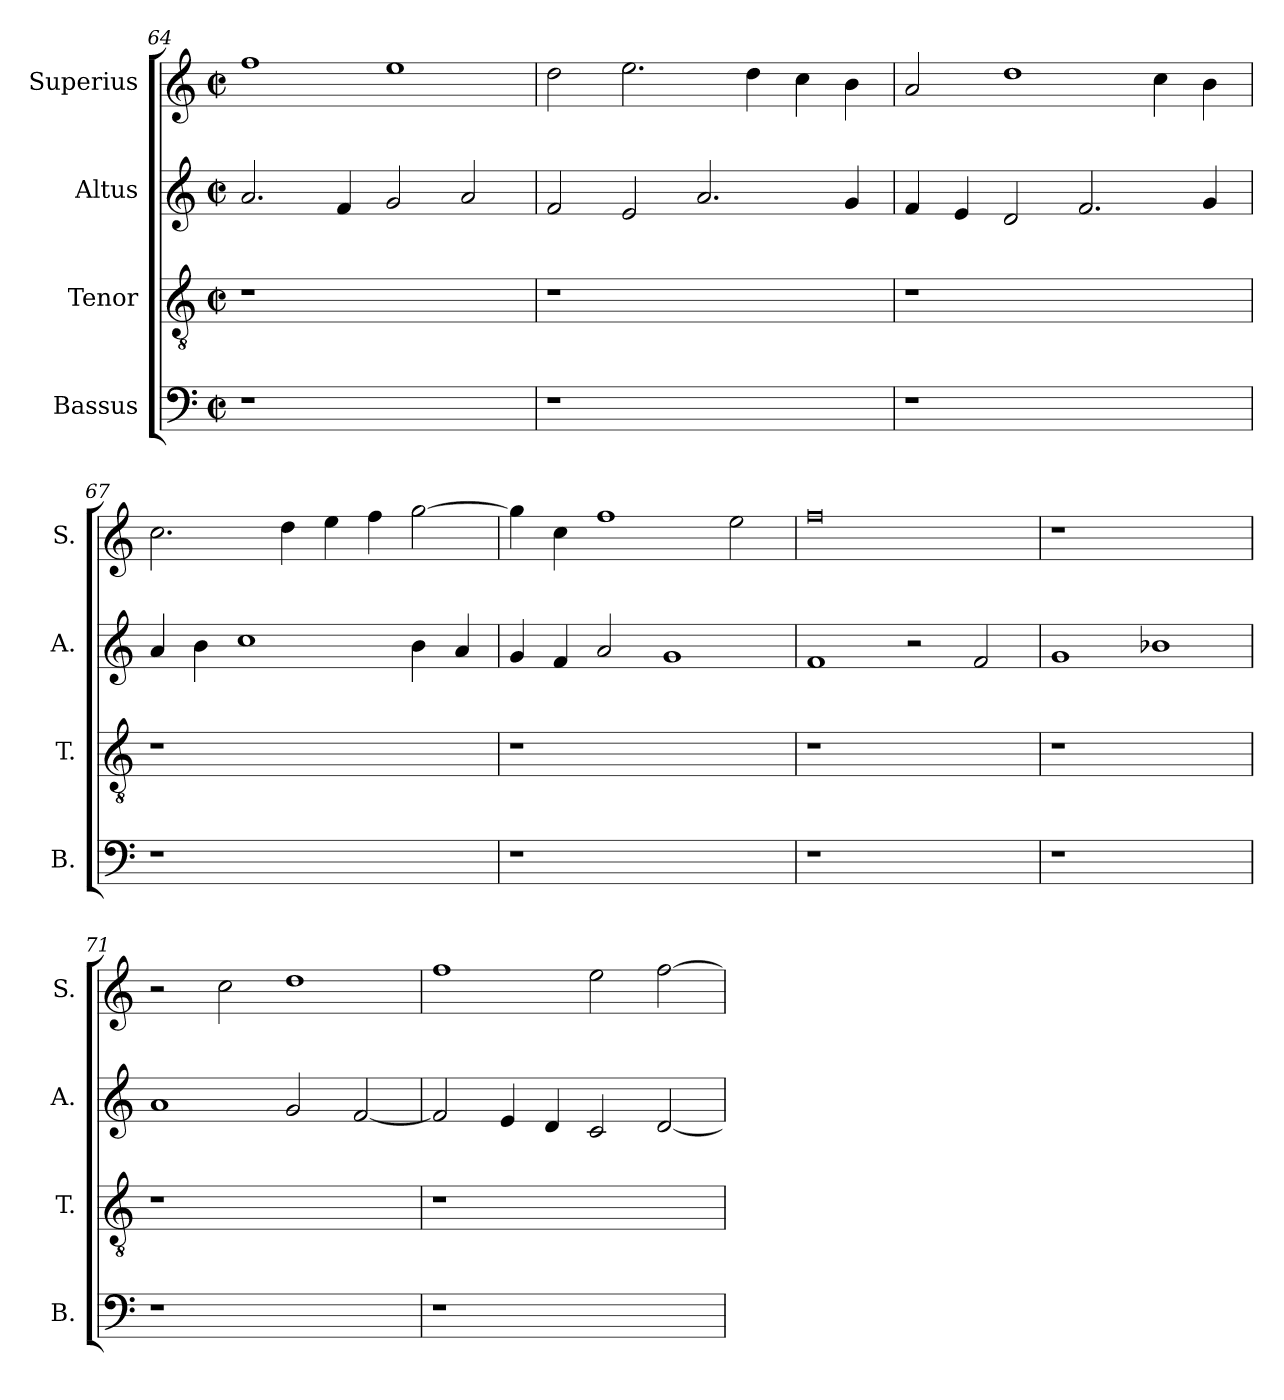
**kern	**kern	**kern	**kern
*part4	*part3	*part2	*part1
*staff4	*staff3	*staff2	*staff1
*I"Bassus	*I"Tenor	*I"Altus	*I"Superius
*I'B.	*I'T.	*I'A.	*I'S.
*clefF4	*clefGv2	*clefG2	*clefG2
*	*ITrd7c12	*	*
*k[]	*k[]	*k[]	*k[]
*C:	*C:	*C:	*C:
*M2/2	*M2/2	*M2/2	*M2/2
*met(c|)	*met(c|)	*met(c|)	*met(c|)
=64	=64	=64	=64
!LO:N:vis=1	!LO:N:vis=1	!	!
1r	1r	2.ai/	1ffi
.	.	4fi/	.
1ryy	1ryy	2gi/	1eei
.	.	2ai/	.
=65	=65	=65	=65
!LO:N:vis=1	!LO:N:vis=1	!	!
1r	1r	2fi/	2ddi\
.	.	2ei/	2.eei\
1ryy	1ryy	2.ai/	.
.	.	.	4ddi\
.	.	.	4cci\
.	.	4gi/	4bi\
=66	=66	=66	=66
!LO:N:vis=1	!LO:N:vis=1	!	!
1r	1r	4fi/	2ai/
.	.	4ei/	.
.	.	2di/	1ddi
1ryy	1ryy	2.fi/	.
.	.	.	4cci\
.	.	4gi/	4bi\
=67	=67	=67	=67
!LO:N:vis=1	!LO:N:vis=1	!	!
1r	1r	4ai/	2.cci\
.	.	4bi\	.
.	.	1cci	.
.	.	.	4ddi\
1ryy	1ryy	.	4eei\
.	.	.	4ffi\
.	.	4bi\	[>2ggi\
.	.	4ai/	.
!!LO:LB:g=z
=68	=68	=68	=68
!LO:N:vis=1	!LO:N:vis=1	!	!
1r	1r	4gi/	4ggi\]
.	.	4fi/	4cci\
.	.	2ai/	1ffi
1ryy	1ryy	1gi	.
.	.	.	2eei\
=69	=69	=69	=69
!LO:N:vis=1	!LO:N:vis=1	!	!
1r	1r	1fi	0ffi
1ryy	1ryy	2r	.
.	.	2fi/	.
=70	=70	=70	=70
!LO:N:vis=1	!LO:N:vis=1	!	!LO:N:vis=1
1r	1r	1gi	1r
1ryy	1ryy	1b-Xi	1ryy
=71	=71	=71	=71
!LO:N:vis=1	!LO:N:vis=1	!	!
1r	1r	1ai	2r
.	.	.	2cci\
1ryy	1ryy	2gi/	1ddi
.	.	[<2fi/	.
=72	=72	=72	=72
!LO:N:vis=1	!LO:N:vis=1	!	!
1r	1r	2fi/]	1ffi
.	.	4ei/	.
.	.	4di/	.
1ryy	1ryy	2ci/	2eei\
.	.	[<2di/	[>2ffi\
=	=	=	=
*-	*-	*-	*-
